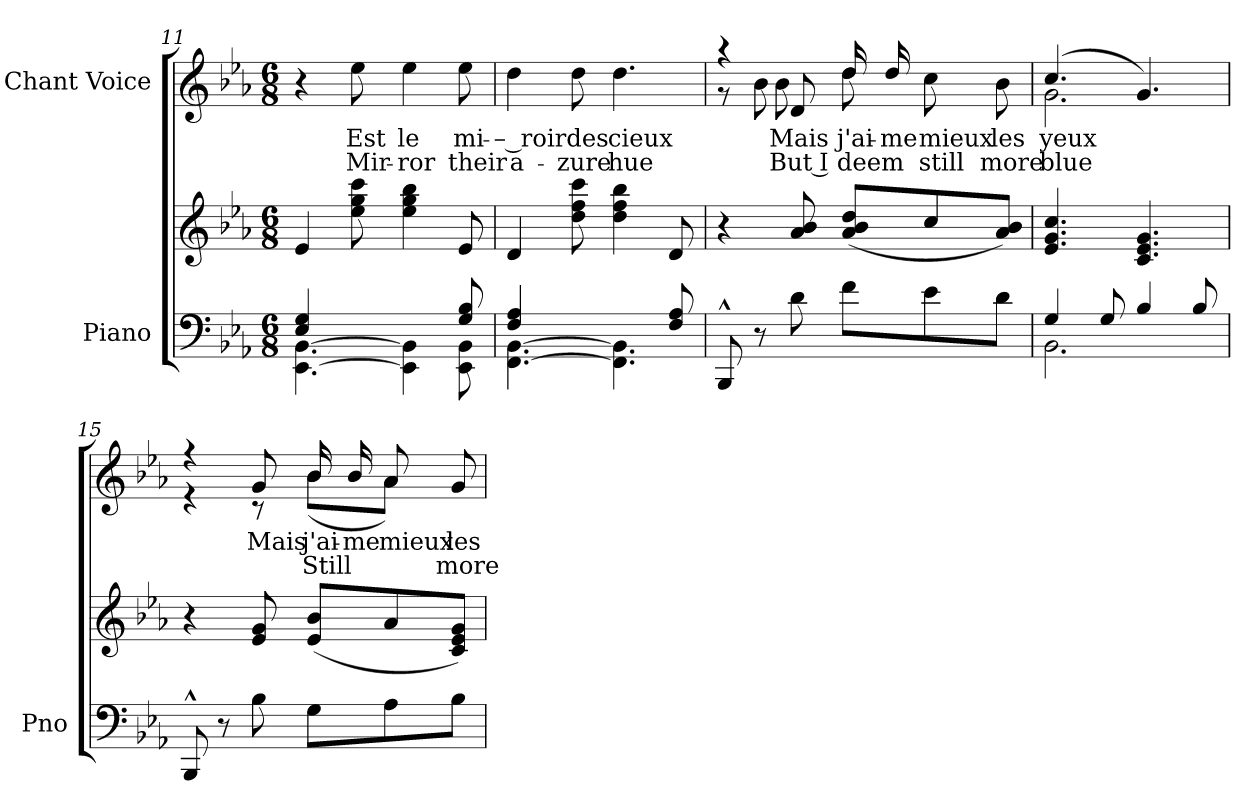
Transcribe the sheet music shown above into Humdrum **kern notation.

**kern	**kern	**kern	**text	**text
*part2	*part2	*part1	*part1	*part1
*staff3	*staff2	*staff1	*staff1	*staff1
*I"Piano	*	*I"Chant Voice	*	*
*I'Pno	*	*	*	*
*clefF4	*clefG2	*clefG2	*	*
*k[b-e-a-]	*k[b-e-a-]	*k[b-e-a-]	*	*
*M6/8	*M6/8	*M6/8	*	*
=11	=11	=11	=11	=11
*^	*	*	*	*
[4.EE-\ [>4.BB-\	4E-/ 4G/	4e-/	4r	.	.
.	4.ryy	8ee-\ 8gg\ 8ccc\	8ee-\	Est	Mir-
4EE-\] 4BB-\]	.	4ee-\ 4gg\ 4bb-\	4ee-\	le	-ror
8EE-\ 8BB-\	8G/ 8B-/	8e-/	8ee-\	mi-	their
=12	=12	=12	=12	=12	=12
[4.FF\ [>4.BB-\	4F/ 4A-/	4d/	4dd\	-– roir	a-
.	4.ryy	8dd\ 8ff\ 8ccc\	8dd\	des	-zure
4.FF\] 4.BB-\]	.	4dd\ 4ff\ 4bb-\	4.dd\	cieux	hue
.	8F/ 8A-/	8d/	.	.	.
*v	*v	*	*	*	*
=13	=13	=13	=13	=13
*	*	*^	*	*
8BBB-^^/	4r	4r	8r	.	.
8r	.	.	8b-\	.	.
8d\	8a-/ 8b-/	8d/	8b-!\	Mais	But I
8f\L	(8a-/ 8b-/ 8dd/L	16dd/	8dd\	j'ai-	deem
.	.	16dd/	.	-me	.
8e-\	8cc/	8cc\	4ryy	mieux	still
8d\J	8a-/ 8b-/J)	8b-\	.	les	more
=14	=14	=14	=14	=14	=14
*^	*	*	*	*	*
4G/	2.BB-\	4.e-/ 4.g/ 4.cc/	(4.cc/	2.g\	yeux	blue
8G/	.	.	.	.	.	.
4B-/	.	4.c/ 4.e-/ 4.g/	4.g/)	.	.	.
8B-/	.	.	.	.	.	.
*v	*v	*	*	*	*	*
=15	=15	=15	=15	=15	=15
8BBB-^^/	4r	4r	4r	.	.
8r	.	.	.	.	.
8B-\	8e-/ 8g/	8g/	8r	Mais	.
8G\L	(8e-/ 8b-/L	16b-/	(8b-\L	j'ai-	Still
.	.	16b-/	.	-me	.
8A-\	8a-/	8a-/	8a-\J)	mieux	.
8B-\J	8c/ 8e-/ 8g/J)	8g/	8ryy	les	more
*	*	*v	*v	*	*
=	=	=	=	=
*-	*-	*-	*-	*-
